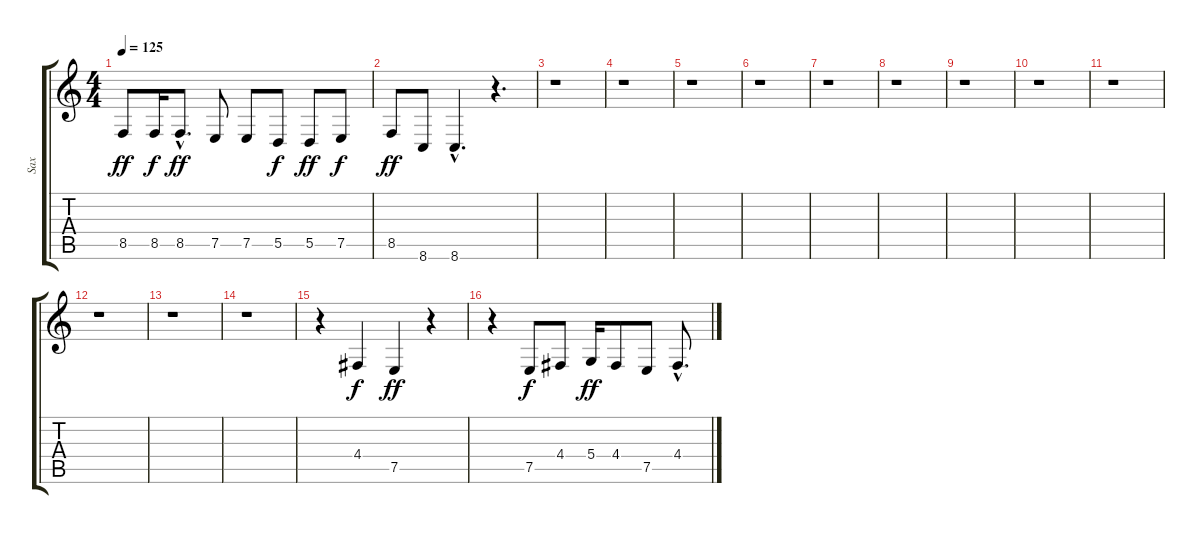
\track ("Sax" "Sax") {instrument tenorsax}
\staff {score tabs}
\tuning (E4 B3 G3 D3 A2 E2) {hide}
\ts (4 4)
\tempo 125
\clef g2
\ks c
8.5.8{dy ff} 8.5.16{dy f} 8.5{hac}.8{d dy ff} 7.5.8 7.5.8 5.5.8{dy f} 5.5.8{dy ff} 7.5.8{dy f} |
8.5.8{dy ff} 8.6.8 8.6{hac}.4{d} r.4{d} |
r.1 |
r.1 |
r.1 |
r.1 |
r.1 |
r.1 |
r.1 |
r.1 |
r.1 |
r.1 |
r.1 |
r.1 |
r.4 4.4.4{dy f} 7.5.4{dy ff} r.4 |
r.4 7.5.8{dy f} 4.4.8 5.4.16{dy ff} 4.4.8 7.5.8 4.4{hac}.8{d}
